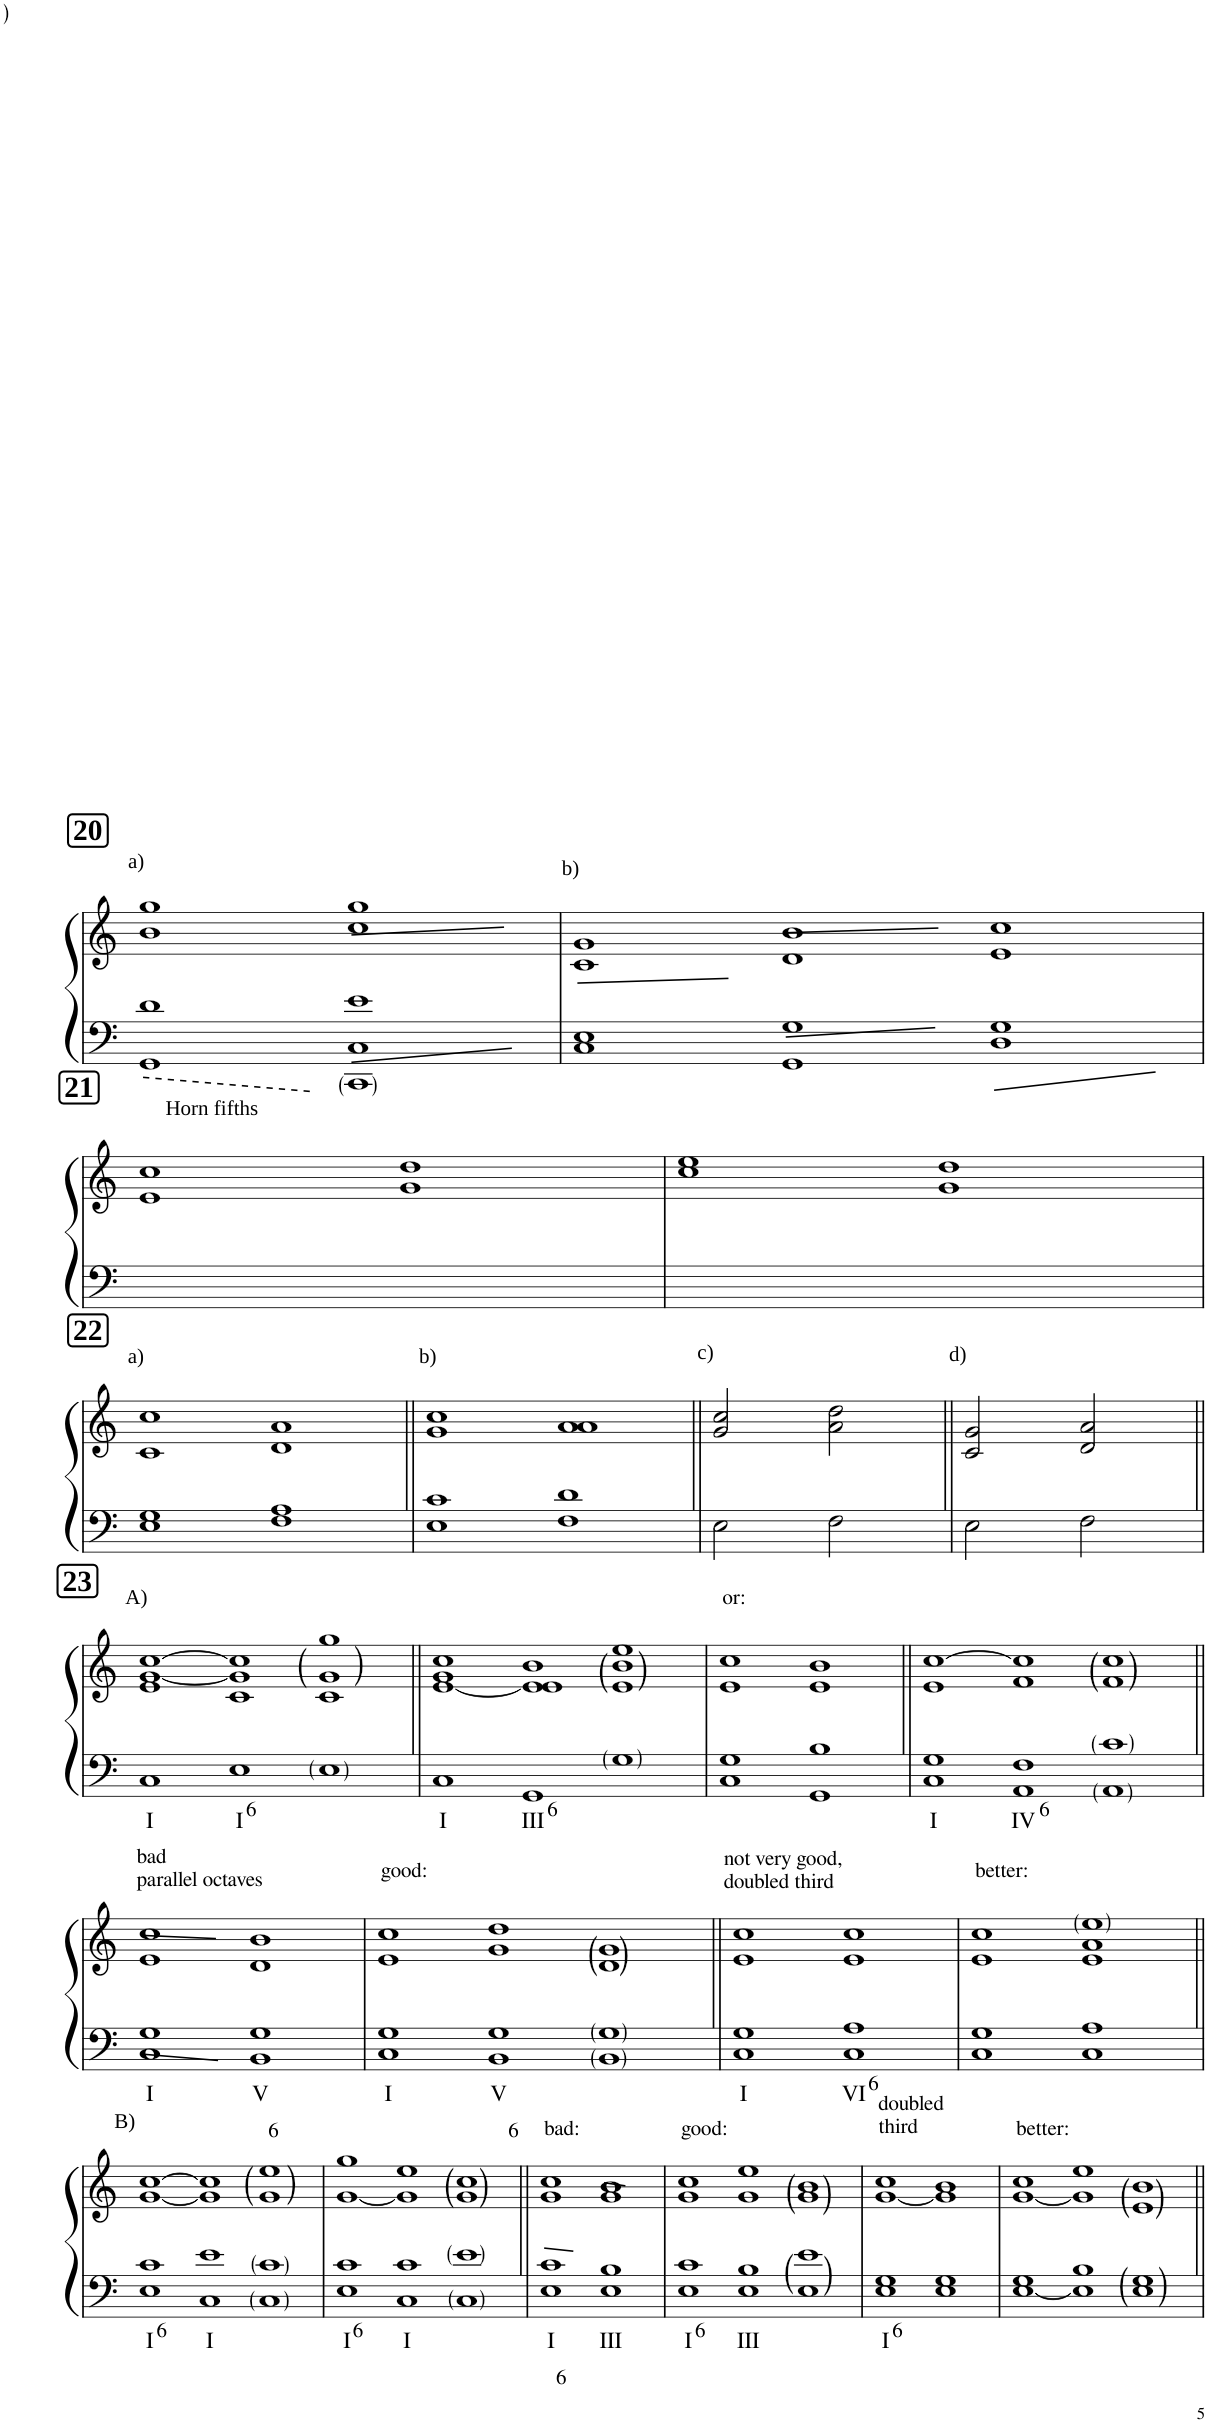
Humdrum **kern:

**kern	**text	**kern
*part1	*part1	*part1
*staff2	*staff2	*staff1
*I"Piano	*	*
*I'Pno	*	*
!!LO:PB:g=z
*clefF4	*	*clefG2
*k[]	*	*k[]
*M8/4	*	*M8/4
!!LO:REH:place=s1:a:B:cj:fs=14:t=20
=102	=102	=102
!	!	!LO:TX:a:t=a)
1GG 1d	.	1b 1gg
1CC 1C 1e	.	1cc 1gg
=103	=103	=103
*M12/4	*	*M12/4
!	!	!LO:TX:a:t=b)
1C 1E	.	1c 1g
1GG 1G	.	1d 1b
1D 1G	.	1e 1cc
!!LO:LB:g=z
!!LO:REH:place=s1:a:B:cj:fs=14:t=21
=104	=104	=104
*M8/4	*	*M8/4
!	!	!LO:TX:a:t=Horn fifths
0ryy	.	1e 1cc
.	.	1g 1dd
=105	=105	=105
0ryy	.	1cc 1ee
.	.	1g 1dd
!!LO:LB:g=z
!!LO:REH:place=s1:a:B:cj:fs=14:t=22
=106	=106	=106
!	!	!LO:TX:a:t=a)
1E 1G	.	1c 1cc
1F 1A	.	1d 1a
=107||	=107||	=107||
!	!	!LO:TX:a:t=b)
1E 1c	.	1g 1cc
1F 1d	.	1a 1a
=108||	=108||	=108||
*M4/4	*	*M4/4
!	!	!LO:TX:a:t=c)
2E\	.	2g/ 2cc/
2F\	.	2a\ 2dd\
=109||	=109||	=109||
!	!	!LO:TX:a:t=d)
2E\	.	2c/ 2g/
2F\	.	2d/ 2a/
!!LO:LB:g=z
!!LO:REH:place=s1:a:B:cj:fs=14:t=23
=110||	=110||	=110||
*M12/4	*	*M12/4
!	!	!LO:TX:a:t=A)
!	!LO:LY:b	!
1C	I	1e [1g [1cc
!LO:TX:b:t=6	!	!
!	!LO:LY:b	!
1E	I	1c 1g] 1cc]
1E	.	1c 1g 1gg
=111||	=111||	=111||
!	!LO:LY:b	!
1C	I	[1e 1g 1cc
!LO:TX:b:t=6	!	!
!	!LO:LY:b	!
1GG	III	1e] 1e 1b
1G	.	1e 1b 1ee
=112	=112	=112
*M8/4	*	*M8/4
!	!	!LO:TX:a:t=or&colon;
1C 1G	.	1e 1cc
1GG 1B	.	1e 1b
=113||	=113||	=113||
*M12/4	*	*M12/4
!	!LO:LY:b	!
1C 1G	I	1e [1cc
!LO:TX:b:t=6	!	!
!	!LO:LY:b	!
1AA 1F	IV	1f 1cc]
1AA 1c	.	1f 1cc
!!LO:LB:g=z
=114||	=114||	=114||
*M8/4	*	*M8/4
!	!	!LO:TX:a:t=bad
!	!	!LO:TX:a:t=parallel octaves
!	!LO:LY:b	!
1C 1G	I	1e 1cc
!LO:TX:b:t=6	!	!
!	!LO:LY:b	!
1BB 1G	V	1d 1b
=115	=115	=115
*M12/4	*	*M12/4
!	!	!LO:TX:a:t=good&colon;
!	!LO:LY:b	!
1C 1G	I	1e 1cc
!LO:TX:b:t=6	!	!
!	!LO:LY:b	!
1BB 1G	V	1g 1dd
1BB 1G	.	1d 1g
=116||	=116||	=116||
*M8/4	*	*M8/4
!	!	!LO:TX:a:t=not very good,
!	!	!LO:TX:a:t=doubled third
!	!LO:LY:b	!
1C 1G	I	1e 1cc
!LO:TX:b:t=6	!	!
!	!LO:LY:b	!
1C 1A	VI	1e 1cc
=117	=117	=117
!	!	!LO:TX:a:t=better&colon;
1C 1G	.	1e 1cc
1C 1A	.	1e 1a 1ee
!!LO:LB:g=z
=118||	=118||	=118||
*M12/4	*	*M12/4
!	!	!LO:TX:a:t=B)
!LO:TX:b:t=6	!	!
!	!LO:LY:b	!
1E 1c	I	[1g [1cc
!	!LO:LY:b	!
1C 1e	I	1g] 1cc]
1C 1c	.	1g 1ee
=119	=119	=119
!	!LO:LY:b	!
1E 1c	I	[1g 1gg
!LO:TX:b:t=6	!	!
!	!LO:LY:b	!
1C 1c	I	1g] 1ee
1C 1e	.	1g 1cc
=120||	=120||	=120||
*M8/4	*	*M8/4
!	!	!LO:TX:a:t=bad&colon;
!LO:TX:b:t=6	!	!
!	!LO:LY:b	!
1E 1c	I	1g 1cc
!	!LO:LY:b	!
1E 1B	III	1g 1b
=121	=121	=121
*M12/4	*	*M12/4
!	!	!LO:TX:a:t=good&colon;
!LO:TX:b:t=6	!	!
!	!LO:LY:b	!
1E 1c	I	1g 1cc
!	!LO:LY:b	!
1E 1B	III	1g 1ee
1E 1e	.	1g 1b
=122	=122	=122
*M8/4	*	*M8/4
!	!	!LO:TX:a:t=doubled
!	!	!LO:TX:a:t=third
!LO:TX:b:t=6	!	!
!	!LO:LY:b	!
1E 1G	I	[1g 1cc
1E 1G	.	1g] 1b
=123	=123	=123
*M12/4	*	*M12/4
!	!	!LO:TX:a:t=better&colon;
[1E 1G	.	[1g 1cc
1E] 1B	.	1g] 1ee
1E 1G	.	1e 1b
=||	=||	=||
*-	*-	*-
